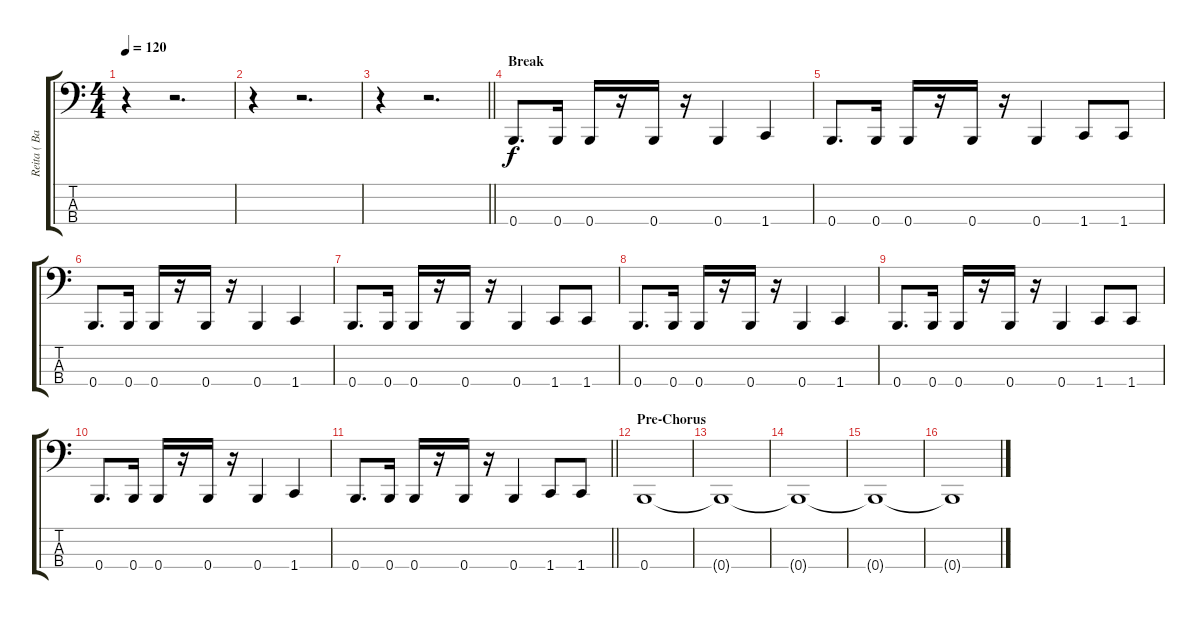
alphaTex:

\track ("Reita ( Bass )" "Reita ( Ba") {instrument electricbasspick}
\staff {score tabs}
\tuning (C2 G1 D1 B0) {hide}
\ts (4 4)
\tempo 120
\clef f4
\ks c
r.4{dy f} r.2{d} |
r.4 r.2{d} |
\barLineRight lightlight
r.4 r.2{d} |
\section ("" "Break")
0.4.8{d} 0.4.16 0.4.16 r.16 0.4.16 r.16 0.4.4 1.4.4 |
0.4.8{d} 0.4.16 0.4.16 r.16 0.4.16 r.16 0.4.4 1.4.8 1.4.8 |
0.4.8{d} 0.4.16 0.4.16 r.16 0.4.16 r.16 0.4.4 1.4.4 |
0.4.8{d} 0.4.16 0.4.16 r.16 0.4.16 r.16 0.4.4 1.4.8 1.4.8 |
0.4.8{d} 0.4.16 0.4.16 r.16 0.4.16 r.16 0.4.4 1.4.4 |
0.4.8{d} 0.4.16 0.4.16 r.16 0.4.16 r.16 0.4.4 1.4.8 1.4.8 |
0.4.8{d} 0.4.16 0.4.16 r.16 0.4.16 r.16 0.4.4 1.4.4 |
\barLineRight lightlight
0.4.8{d} 0.4.16 0.4.16 r.16 0.4.16 r.16 0.4.4 1.4.8 1.4.8 |
\section ("" "Pre-Chorus")
0.4.1 |
0.4{t}.1 |
0.4{t}.1 |
0.4{t}.1 |
0.4{t}.1
